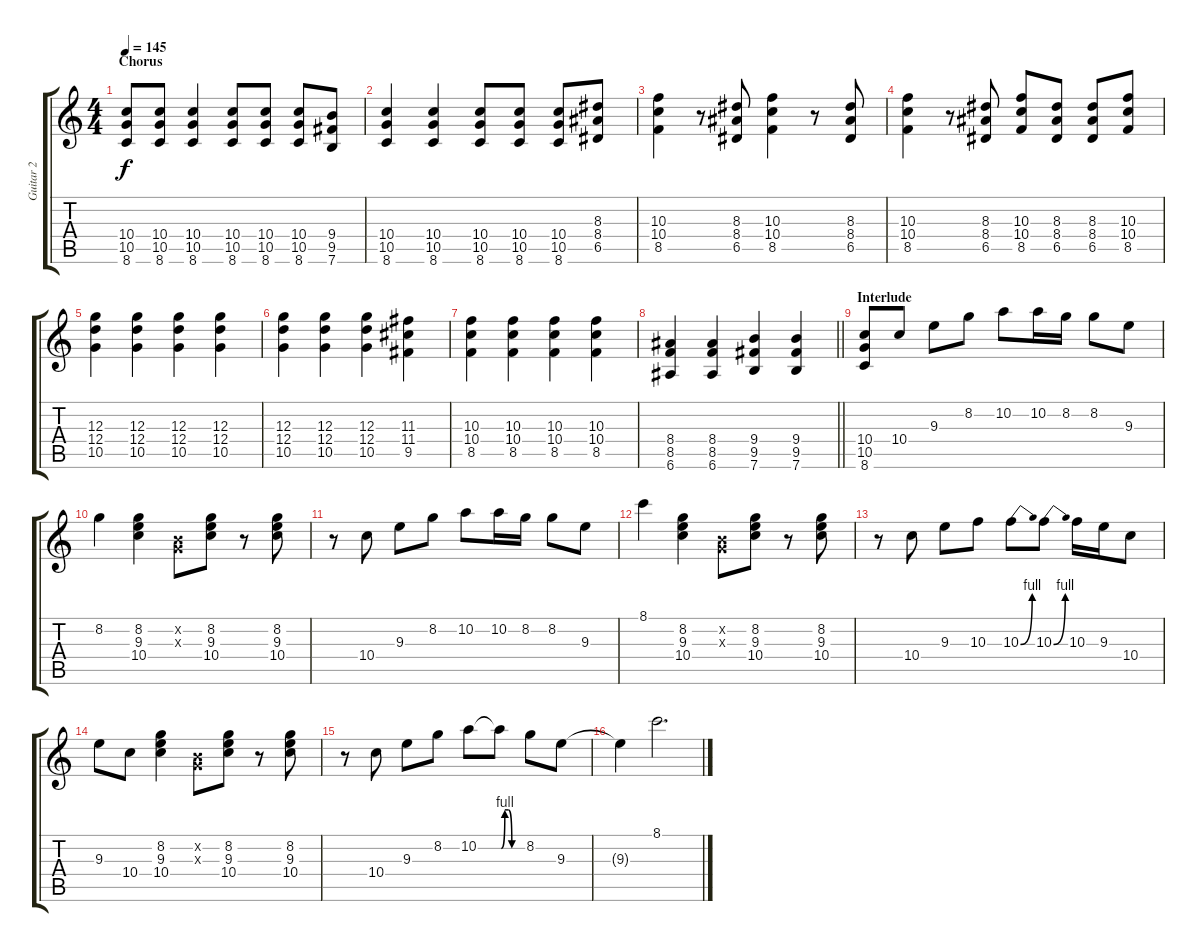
\track ("Guitar 2" "Guitar 2") {instrument overdrivenguitar}
\staff {score tabs}
\tuning (E4 B3 G3 D3 A2 E2) {hide}
\ts (4 4)
\section ("" "Chorus")
\tempo 145
\clef g2
\ks c
(10.4 10.5 8.6).8{dy f} (10.4 10.5 8.6).8 (10.4 10.5 8.6).4 (10.4 10.5 8.6).8 (10.4 10.5 8.6).8 (10.4 10.5 8.6).8 (9.4 9.5 7.6).8 |
(10.4 10.5 8.6).4 (10.4 10.5 8.6).4 (10.4 10.5 8.6).8 (10.4 10.5 8.6).8 (10.4 10.5 8.6).8 (8.3 8.4 6.5).8 |
(10.3 10.4 8.5).4 r.8 (8.3 8.4 6.5).8 (10.3 10.4 8.5).4 r.8 (8.3 8.4 6.5).8 |
(10.3 10.4 8.5).4 r.8 (8.3 8.4 6.5).8 (10.3 10.4 8.5).8 (8.3 8.4 6.5).8 (8.3 8.4 6.5).8 (10.3 10.4 8.5).8 |
(12.3 12.4 10.5).4 (12.3 12.4 10.5).4 (12.3 12.4 10.5).4 (12.3 12.4 10.5).4 |
(12.3 12.4 10.5).4 (12.3 12.4 10.5).4 (12.3 12.4 10.5).4 (11.3 11.4 9.5).4 |
(10.3 10.4 8.5).4 (10.3 10.4 8.5).4 (10.3 10.4 8.5).4 (10.3 10.4 8.5).4 |
\barLineRight lightlight
(8.4 8.5 6.6).4 (8.4 8.5 6.6).4 (9.4 9.5 7.6).4 (9.4 9.5 7.6).4 |
\section ("" "Interlude")
(10.4 10.5 8.6).8 10.4.8 9.3.8 8.2.8 10.2.8 10.2.16 8.2.16 8.2.8 9.3.8 |
8.2.4 (8.2 9.3 10.4).4 (0.2{x} 0.3{x}).8 (8.2 9.3 10.4).8 r.8 (8.2 9.3 10.4).8 |
r.8 10.4.8 9.3.8 8.2.8 10.2.8 10.2.16 8.2.16 8.2.8 9.3.8 |
8.1.4 (8.2 9.3 10.4).4 (0.2{x} 0.3{x}).8 (8.2 9.3 10.4).8 r.8 (8.2 9.3 10.4).8 |
r.8 10.4.8 9.3.8 10.3.8 10.3{be (bend 0 0 60 4)}.8 10.3{be (bend 0 0 60 4)}.8 10.3.16 9.3.16 10.4.8 |
9.3.8 10.4.8 (8.2 9.3 10.4).4 (0.2{x} 0.3{x}).8 (8.2 9.3 10.4).8 r.8 (8.2 9.3 10.4).8 |
r.8 10.4.8 9.3.8 8.2.8 10.2.8 10.2{be (custom 0 0 10 4 20 4 30 0 60 0) t}.8 8.2.8 9.3.8 |
9.3{t}.4 8.1.2{d}
